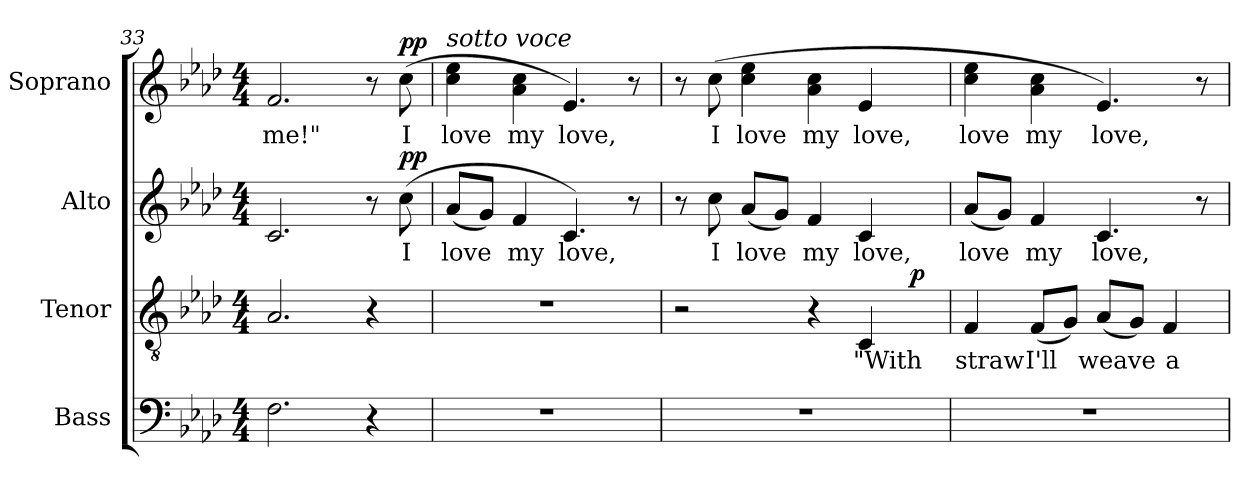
**kern	**kern	**text	**dynam	**kern	**text	**dynam	**kern	**text	**dynam
*part4	*part3	*part3	*part3	*part2	*part2	*part2	*part1	*part1	*part1
*staff4	*staff3	*staff3	*staff3	*staff2	*staff2	*staff2	*staff1	*staff1	*staff1
*I"Bass	*I"Tenor	*	*	*I"Alto	*	*	*I"Soprano	*	*
*I'B.	*I'T.	*	*	*I'A.	*	*	*I'S.	*	*
*clefF4	*clefGv2	*	*	*clefG2	*	*	*clefG2	*	*
*	*ITrd7c12	*	*	*	*	*	*	*	*
*k[b-e-a-d-]	*k[b-e-a-d-]	*	*	*k[b-e-a-d-]	*	*	*k[b-e-a-d-]	*	*
*A-:	*A-:	*	*	*A-:	*	*	*A-:	*	*
*M4/4	*M4/4	*	*	*M4/4	*	*	*M4/4	*	*
=33	=33	=33	=33	=33	=33	=33	=33	=33	=33
!	!	!	!	!	!	!	!	!LO:LY:b:color=#000000	!
2.Fi\	2.AA-i/	.	.	2.ci/	.	.	2.fi/	me!"	.
4r	4r	.	.	8r	.	.	8r	.	.
!	!	!	!	!	!LO:LY:b:color=#000000	!	!	!	!
!	!	!	!	!	!	!	!	!LO:LY:b:color=#000000	!
.	.	.	.	(8cci\	I	pp	(8cci\	I	pp
=34	=34	=34	=34	=34	=34	=34	=34	=34	=34
!	!	!	!	!	!LO:LY:b:color=#000000	!	!	!	!
!	!	!	!	!	!	!	!LO:TX:a:i:t=sotto voce	!	!
!	!	!	!	!	!	!	!	!LO:LY:b:color=#000000	!
1r	1r	.	.	(8a-i/L	love	.	4cci\ 4ee-i	love	.
.	.	.	.	8gi/J)	.	.	.	.	.
!	!	!	!	!	!LO:LY:b:color=#000000	!	!	!	!
!	!	!	!	!	!	!	!	!LO:LY:b:color=#000000	!
.	.	.	.	4fi/	my	.	4a-i\ 4cci	my	.
!	!	!	!	!	!LO:LY:b:color=#000000	!	!	!	!
!	!	!	!	!	!	!	!	!LO:LY:b:color=#000000	!
.	.	.	.	4.ci/)	love,	.	4.e-i/)	love,	.
.	.	.	.	8r	.	.	8r	.	.
!!LO:LB:g=z
=35	=35	=35	=35	=35	=35	=35	=35	=35	=35
*	*^	*	*	*	*	*	*	*	*
1r	2r	2ryy	.	.	8r	.	.	8r	.	.
!	!	!	!	!	!	!LO:LY:b:color=#000000	!	!	!	!
!	!	!	!	!	!	!	!	!	!LO:LY:b:color=#000000	!
.	.	.	.	.	8cci\	I	.	(8cci\	I	.
!	!	!	!	!	!	!LO:LY:b:color=#000000	!	!	!	!
!	!	!	!	!	!	!	!	!	!LO:LY:b:color=#000000	!
.	.	.	.	.	(8a-i/L	love	.	4cci\ 4ee-i	love	.
.	.	.	.	.	8gi/J)	.	.	.	.	.
!	!	!	!	!	!	!LO:LY:b:color=#000000	!	!	!	!
!	!	!	!	!	!	!	!	!	!LO:LY:b:color=#000000	!
.	4r	4ryy	.	.	4fi/	my	.	4a-i\ 4cci	my	.
!	!	!	!LO:LY:b:color=#000000	!	!	!	!	!	!	!
!	!	!	!	!	!	!LO:LY:b:color=#000000	!	!	!	!
!	!	!	!	!	!	!	!	!	!LO:LY:b:color=#000000	!
.	4CCi/	16ryy	"With	.	4ci/	love,	.	4e-i/	love,	.
.	.	32ryy	.	.	.	.	.	.	.	.
.	.	64ryy	.	.	.	.	.	.	.	.
.	.	256..ryy	.	.	.	.	.	.	.	.
.	.	8ryy	.	p	.	.	.	.	.	.
.	.	128ryy	.	.	.	.	.	.	.	.
.	.	1024ryy	.	.	.	.	.	.	.	.
*	*v	*v	*	*	*	*	*	*	*	*
=36	=36	=36	=36	=36	=36	=36	=36	=36	=36
*	*^	*	*	*	*	*	*	*	*
!	!	!	!LO:LY:b:color=#000000	!	!	!	!	!	!	!
*	*v	*v	*	*	*	*	*	*	*	*
*	*^	*	*	*	*	*	*	*	*
!	!	!	!	!	!	!LO:LY:b:color=#000000	!	!	!	!
*	*v	*v	*	*	*	*	*	*	*	*
*	*^	*	*	*	*	*	*	*	*
!	!LO:TX:a:i:t=affettuoso	!	!	!	!	!	!	!	!	!
!	!	!	!	!	!	!	!	!	!LO:LY:b:color=#000000	!
*	*v	*v	*	*	*	*	*	*	*	*
1r	4FFi/	straw	.	(8a-i/L	love	.	4cci\ 4ee-i	love	.
.	.	.	.	8gi/J)	.	.	.	.	.
!	!	!LO:LY:b:color=#000000	!	!	!	!	!	!	!
!	!	!	!	!	!LO:LY:b:color=#000000	!	!	!	!
!	!	!	!	!	!	!	!	!LO:LY:b:color=#000000	!
.	(8FFi/L	I'll	.	4fi/	my	.	4a-i\ 4cci	my	.
.	8GGi/J)	.	.	.	.	.	.	.	.
!	!	!LO:LY:b:color=#000000	!	!	!	!	!	!	!
!	!	!	!	!	!LO:LY:b:color=#000000	!	!	!	!
!	!	!	!	!	!	!	!	!LO:LY:b:color=#000000	!
.	(8AA-i/L	weave	.	4.ci/	love,	.	4.e-i/)	love,	.
.	8GGi/J)	.	.	.	.	.	.	.	.
!	!	!LO:LY:b:color=#000000	!	!	!	!	!	!	!
.	4FFi/	a	.	.	.	.	.	.	.
.	.	.	.	8r	.	.	8r	.	.
=	=	=	=	=	=	=	=	=	=
*-	*-	*-	*-	*-	*-	*-	*-	*-	*-
